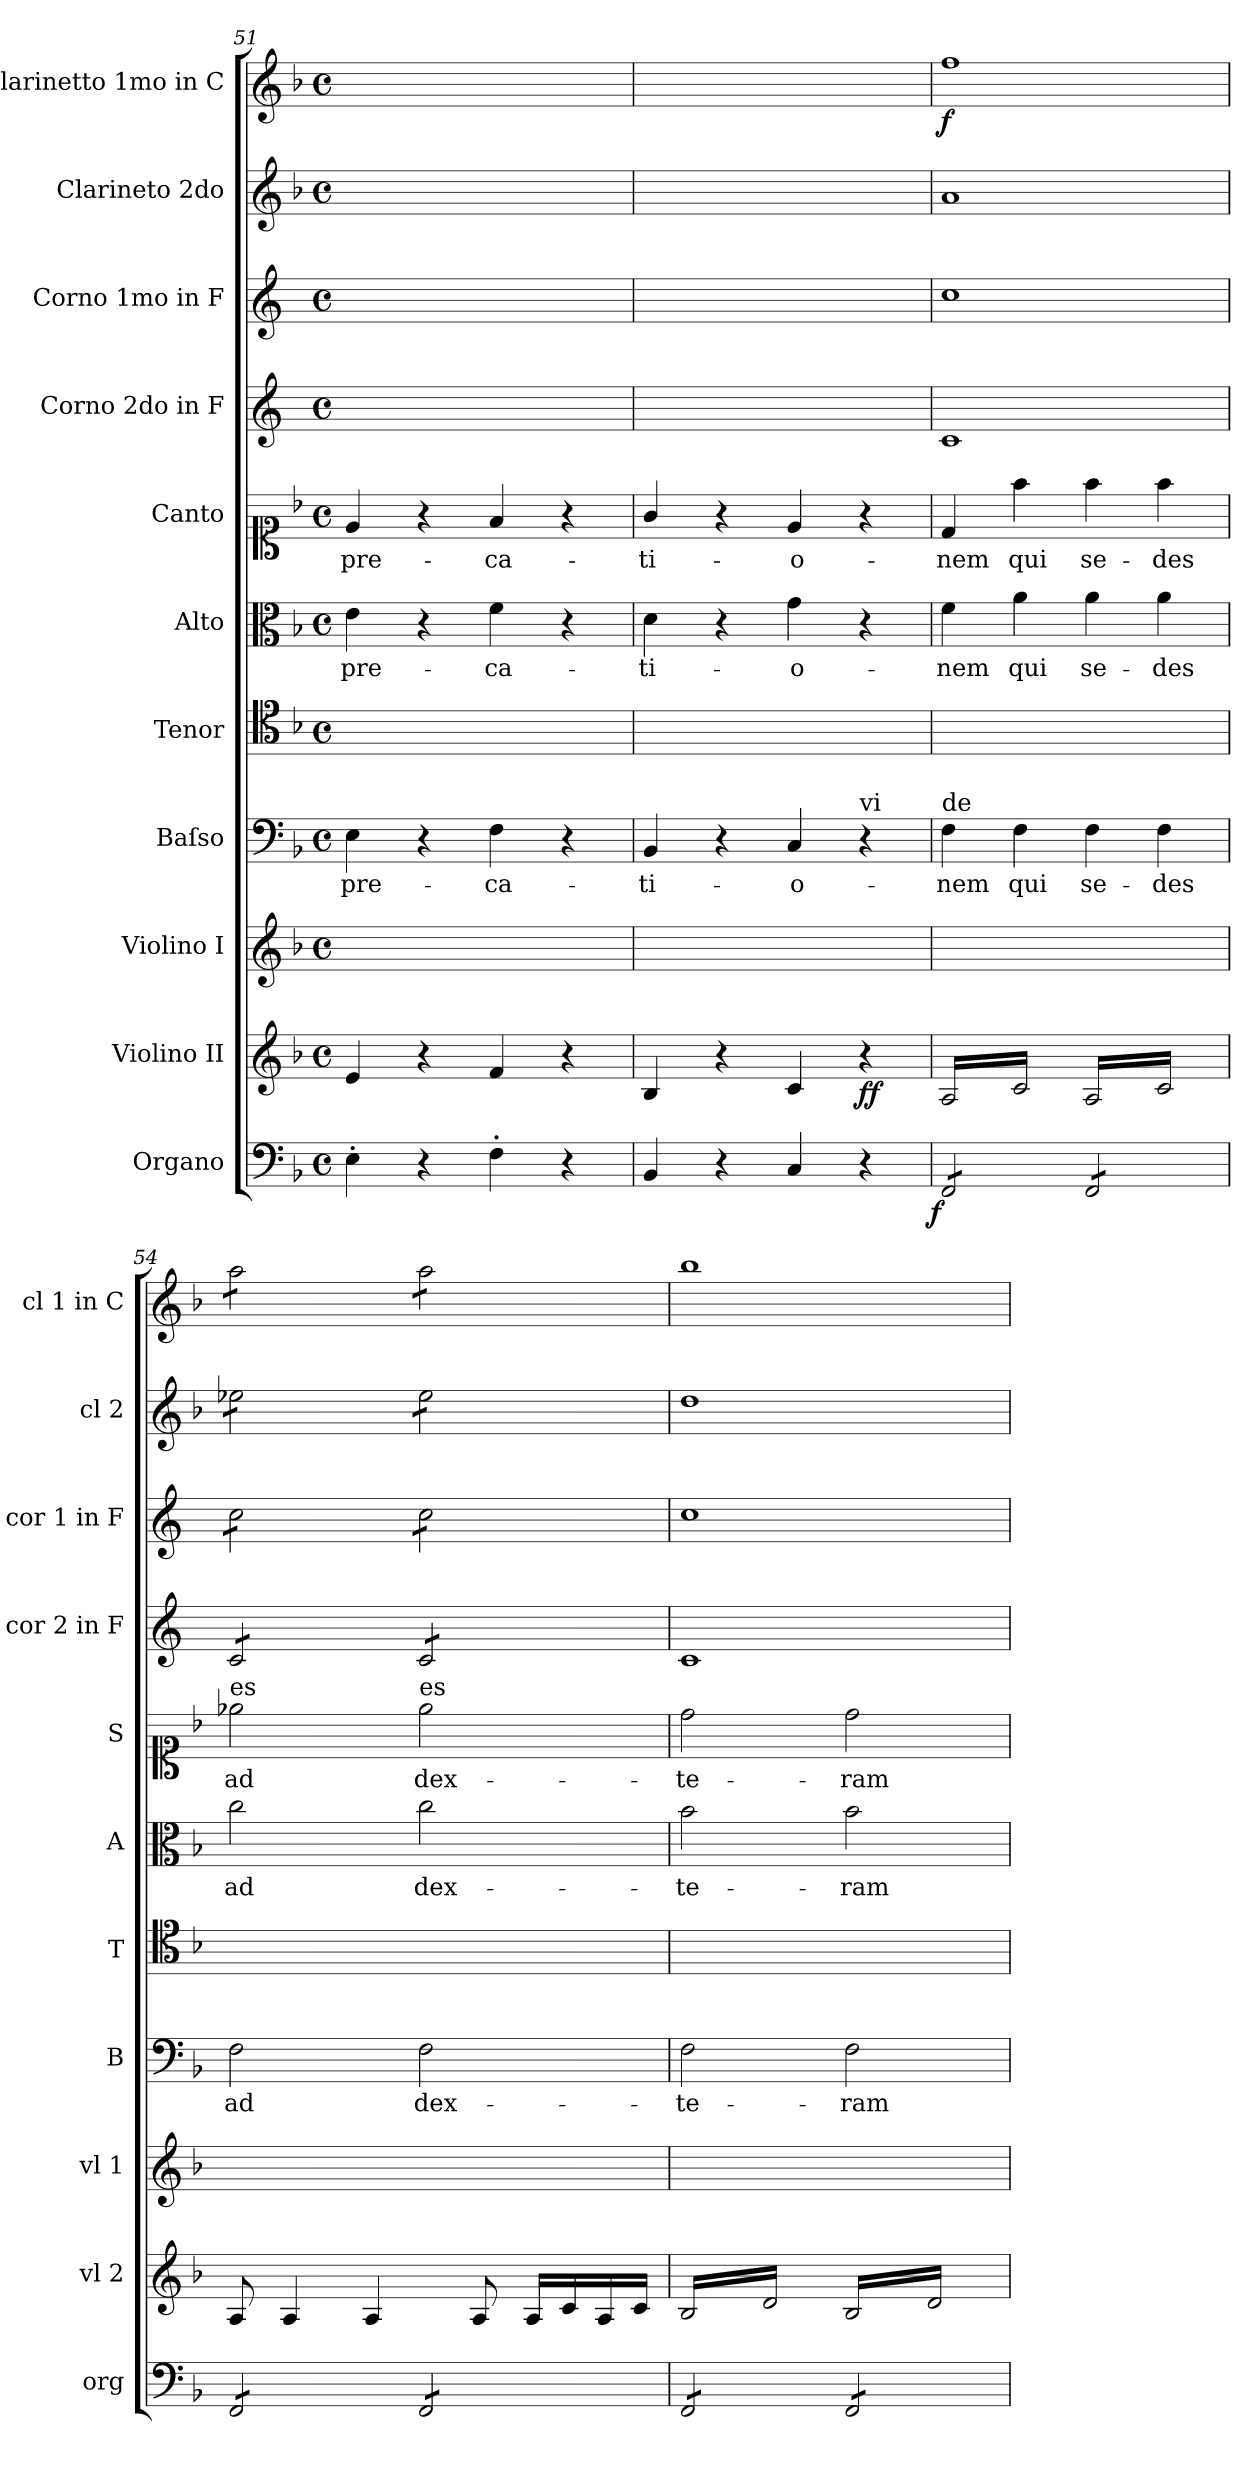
**kern	**dynam	**kern	**dynam	**kern	**kern	**text	**kern	**kern	**text	**kern	**text	**kern	**kern	**kern	**kern	**dynam
*part11	*part11	*part10	*part10	*part9	*part8	*part8	*part7	*part6	*part6	*part5	*part5	*part4	*part3	*part2	*part1	*part1
*staff11	*staff11	*staff10	*staff10	*staff9	*staff8	*staff8	*staff7	*staff6	*staff6	*staff5	*staff5	*staff4	*staff3	*staff2	*staff1	*staff1
*I"Organo	*	*I"Violino II	*	*I"Violino I	*I"Baſso	*	*I"Tenor	*I"Alto	*	*I"Canto	*	*I"Corno 2do in F	*I"Corno 1mo in F	*I"Clarineto 2do	*I"Clarinetto 1mo in C	*
*I'org	*	*I'vl 2	*	*I'vl 1	*I'B	*	*I'T	*I'A	*	*I'S	*	*I'cor 2 in F	*I'cor 1 in F	*I'cl 2	*I'cl 1 in C	*
*clefF4	*	*clefG2	*	*clefG2	*clefF4	*	*clefC4	*clefC3	*	*clefC1	*	*clefG2	*clefG2	*clefG2	*clefG2	*
*	*	*	*	*	*	*	*	*	*	*	*	*ITrd4c7	*ITrd4c7	*	*	*
*k[b-]	*	*k[b-]	*	*k[b-]	*k[b-]	*	*k[b-]	*k[b-]	*	*k[b-]	*	*k[b-]	*k[b-]	*k[b-]	*k[b-]	*
*F:	*	*F:	*	*F:	*F:	*	*F:	*F:	*	*F:	*	*	*	*F:	*F:	*
*M4/4	*	*M4/4	*	*M4/4	*M4/4	*	*M4/4	*M4/4	*	*M4/4	*	*M4/4	*M4/4	*M4/4	*M4/4	*
*met(c)	*	*met(c)	*	*met(c)	*met(c)	*	*met(c)	*met(c)	*	*met(c)	*	*met(c)	*met(c)	*met(c)	*met(c)	*
=51	=51	=51	=51	=51	=51	=51	=51	=51	=51	=51	=51	=51	=51	=51	=51	=51
4E'\	.	4e/	.	1ryy	4E\	-pre-	1ryy	4e\	-pre-	4e/	-pre-	1ryy	1ryy	1ryy	1ryy	.
4r	.	4r	.	.	4r	.	.	4r	.	4r	.	.	.	.	.	.
4F'\	.	4f/	.	.	4F\	-ca-	.	4f\	-ca-	4f/	-ca-	.	.	.	.	.
4r	.	4r	.	.	4r	.	.	4r	.	4r	.	.	.	.	.	.
=52	=52	=52	=52	=52	=52	=52	=52	=52	=52	=52	=52	=52	=52	=52	=52	=52
4BB-/	.	4B-/	.	1ryy	4BB-/	-ti-	1ryy	4d\	-ti-	4g/	-ti-	1ryy	1ryy	1ryy	1ryy	.
4r	.	4r	.	.	4r	.	.	4r	.	4r	.	.	.	.	.	.
4C/	.	4c/	.	.	4C/	-o-	.	4g\	-o-	4e/	-o-	.	.	.	.	.
!	!	!	!	!	!LO:TX:a:t=vi	!	!	!	!	!	!	!	!	!	!	!
4r	.	4r	ff	.	4r	.	.	4r	.	4r	.	.	.	.	.	.
=53	=53	=53	=53	=53	=53	=53	=53	=53	=53	=53	=53	=53	=53	=53	=53	=53
!	!	!	!	!	!LO:TX:a:t=de	!	!	!	!	!	!	!	!	!	!	!
!	!LO:DY:rj	!	!	!	!	!	!	!	!	!	!	!	!	!	!	!
*tremolo	*	*	*	*	*	*	*	*	*	*	*	*	*	*	*	*
*	*	*tremolo	*	*	*	*	*	*	*	*	*	*	*	*	*	*
8FF/L	f	16A/LL	.	1ryy	4F\	-nem	1ryy	4f\	-nem	4d/	-nem	1F	1f	1a	1ff	f
.	.	16c/	.	.	.	.	.	.	.	.	.	.	.	.	.	.
8FF/	.	16A/	.	.	.	.	.	.	.	.	.	.	.	.	.	.
.	.	16c/	.	.	.	.	.	.	.	.	.	.	.	.	.	.
8FF/	.	16A/	.	.	4F\	qui	.	4a\	qui	4ff\	qui	.	.	.	.	.
.	.	16c/	.	.	.	.	.	.	.	.	.	.	.	.	.	.
8FF/J	.	16A/	.	.	.	.	.	.	.	.	.	.	.	.	.	.
.	.	16c/JJ	.	.	.	.	.	.	.	.	.	.	.	.	.	.
8FF/L	.	16A/LL	.	.	4F\	se-	.	4a\	se-	4ff\	se-	.	.	.	.	.
.	.	16c/	.	.	.	.	.	.	.	.	.	.	.	.	.	.
8FF/	.	16A/	.	.	.	.	.	.	.	.	.	.	.	.	.	.
.	.	16c/	.	.	.	.	.	.	.	.	.	.	.	.	.	.
8FF/	.	16A/	.	.	4F\	-des	.	4a\	-des	4ff\	-des	.	.	.	.	.
.	.	16c/	.	.	.	.	.	.	.	.	.	.	.	.	.	.
8FF/J	.	16A/	.	.	.	.	.	.	.	.	.	.	.	.	.	.
.	.	16c/JJ	.	.	.	.	.	.	.	.	.	.	.	.	.	.
*	*	*Xtremolo	*	*	*	*	*	*	*	*	*	*	*	*	*	*
=54	=54	=54	=54	=54	=54	=54	=54	=54	=54	=54	=54	=54	=54	=54	=54	=54
!	!	!	!	!	!	!	!	!	!	!LO:TX:a:t=es	!	!	!	!	!	!
*	*	*	*	*	*	*	*	*	*	*	*	*tremolo	*	*	*	*
*	*	*	*	*	*	*	*	*	*	*	*	*	*tremolo	*	*	*
*	*	*	*	*	*	*	*	*	*	*	*	*	*	*tremolo	*	*
*	*	*	*	*	*	*	*	*	*	*	*	*	*	*	*tremolo	*
8FF/L	.	8A/	.	1ryy	2F\	ad	1ryy	2cc\	ad	2ee-X\	ad	8F/L	8f\L	8ee-X\L	8aa\L	.
.	.	.	.	.	.	.	.	.	.	.	.	.	.	.	.	.
8FF/	.	4A/	.	.	.	.	.	.	.	.	.	8F/	8f\	8ee-X\	8aa\	.
.	.	.	.	.	.	.	.	.	.	.	.	.	.	.	.	.
8FF/	.	.	.	.	.	.	.	.	.	.	.	8F/	8f\	8ee-X\	8aa\	.
8FF/J	.	4A/	.	.	.	.	.	.	.	.	.	8F/J	8f\J	8ee-X\J	8aa\J	.
!	!	!	!	!	!	!	!	!	!	!LO:TX:a:t=es	!	!	!	!	!	!
8FF/L	.	.	.	.	2F\	dex-	.	2cc\	dex-	2ee-\	dex-	8F/L	8f\L	8ee-\L	8aa\L	.
8FF/	.	8A/	.	.	.	.	.	.	.	.	.	8F/	8f\	8ee-\	8aa\	.
8FF/	.	16A/LL	.	.	.	.	.	.	.	.	.	8F/	8f\	8ee-\	8aa\	.
.	.	16c/	.	.	.	.	.	.	.	.	.	.	.	.	.	.
8FF/J	.	16A/	.	.	.	.	.	.	.	.	.	8F/J	8f\J	8ee-\J	8aa\J	.
*	*	*	*	*	*	*	*	*	*	*	*	*	*	*	*Xtremolo	*
*	*	*	*	*	*	*	*	*	*	*	*	*	*	*Xtremolo	*	*
*	*	*	*	*	*	*	*	*	*	*	*	*	*Xtremolo	*	*	*
*	*	*	*	*	*	*	*	*	*	*	*	*Xtremolo	*	*	*	*
.	.	16c/JJ	.	.	.	.	.	.	.	.	.	.	.	.	.	.
=55	=55	=55	=55	=55	=55	=55	=55	=55	=55	=55	=55	=55	=55	=55	=55	=55
*	*	*tremolo	*	*	*	*	*	*	*	*	*	*	*	*	*	*
8FF/L	.	16B-/LL	.	1ryy	2F\	-te-	1ryy	2b-\	-te-	2dd\	-te-	1F	1f	1dd	1bb-	.
.	.	16d/	.	.	.	.	.	.	.	.	.	.	.	.	.	.
8FF/	.	16B-/	.	.	.	.	.	.	.	.	.	.	.	.	.	.
.	.	16d/	.	.	.	.	.	.	.	.	.	.	.	.	.	.
8FF/	.	16B-/	.	.	.	.	.	.	.	.	.	.	.	.	.	.
.	.	16d/	.	.	.	.	.	.	.	.	.	.	.	.	.	.
8FF/J	.	16B-/	.	.	.	.	.	.	.	.	.	.	.	.	.	.
.	.	16d/JJ	.	.	.	.	.	.	.	.	.	.	.	.	.	.
8FF/L	.	16B-/LL	.	.	2F\	-ram	.	2b-\	-ram	2dd\	-ram	.	.	.	.	.
.	.	16d/	.	.	.	.	.	.	.	.	.	.	.	.	.	.
8FF/	.	16B-/	.	.	.	.	.	.	.	.	.	.	.	.	.	.
.	.	16d/	.	.	.	.	.	.	.	.	.	.	.	.	.	.
8FF/	.	16B-/	.	.	.	.	.	.	.	.	.	.	.	.	.	.
.	.	16d/	.	.	.	.	.	.	.	.	.	.	.	.	.	.
8FF/J	.	16B-/	.	.	.	.	.	.	.	.	.	.	.	.	.	.
*Xtremolo	*	*	*	*	*	*	*	*	*	*	*	*	*	*	*	*
.	.	16d/JJ	.	.	.	.	.	.	.	.	.	.	.	.	.	.
*	*	*Xtremolo	*	*	*	*	*	*	*	*	*	*	*	*	*	*
.	.	.	.	.	.	.	.	.	.	.	.	.	.	.	.	.
.	.	.	.	.	.	.	.	.	.	.	.	.	.	.	.	.
.	.	.	.	.	.	.	.	.	.	.	.	.	.	.	.	.
.	.	.	.	.	.	.	.	.	.	.	.	.	.	.	.	.
=	=	=	=	=	=	=	=	=	=	=	=	=	=	=	=	=
*-	*-	*-	*-	*-	*-	*-	*-	*-	*-	*-	*-	*-	*-	*-	*-	*-
